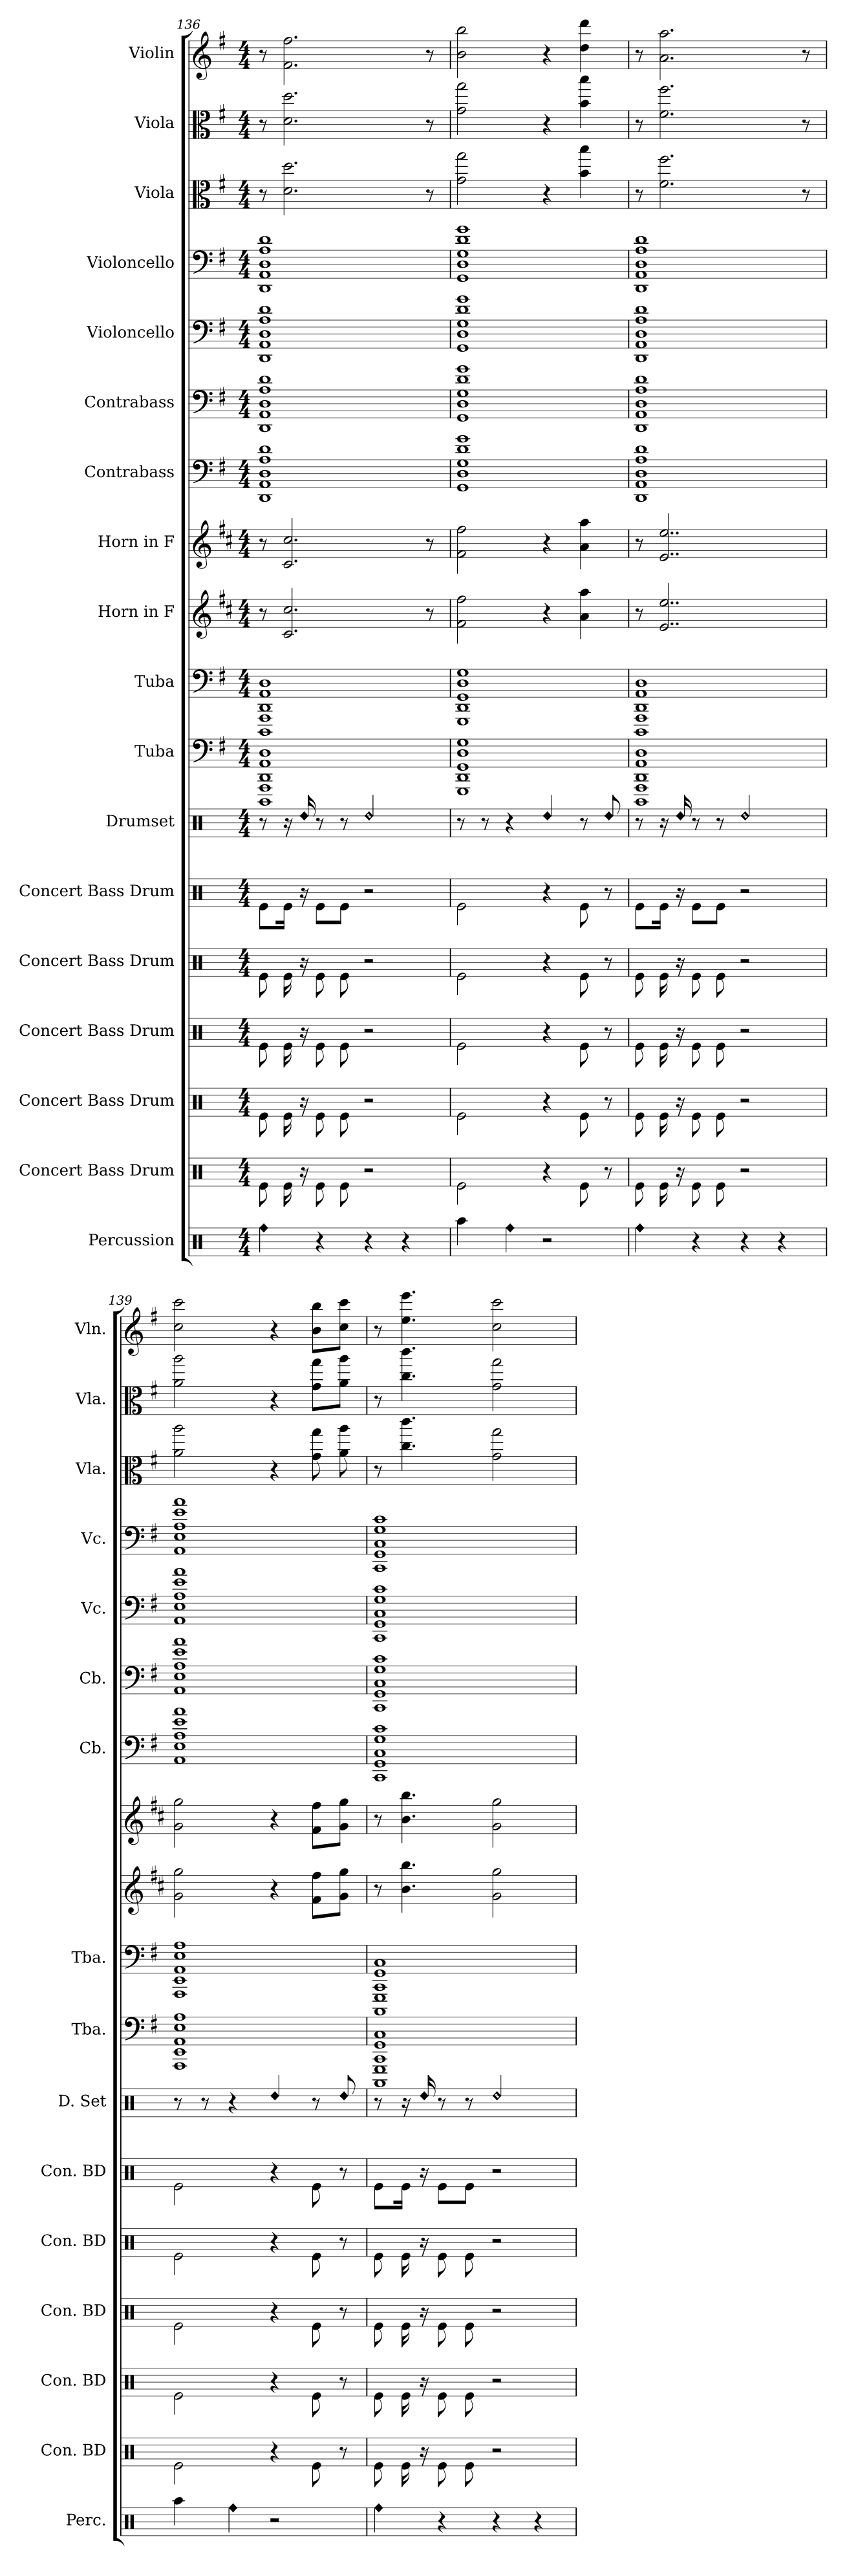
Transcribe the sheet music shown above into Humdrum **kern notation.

**kern	**kern	**kern	**kern	**kern	**kern	**kern	**kern	**kern	**kern	**kern	**kern	**kern	**kern	**kern	**kern	**kern	**kern
*part18	*part17	*part16	*part15	*part14	*part13	*part12	*part11	*part10	*part9	*part8	*part7	*part6	*part5	*part4	*part3	*part2	*part1
*staff18	*staff17	*staff16	*staff15	*staff14	*staff13	*staff12	*staff11	*staff10	*staff9	*staff8	*staff7	*staff6	*staff5	*staff4	*staff3	*staff2	*staff1
*I"Percussion	*I"Concert Bass Drum	*I"Concert Bass Drum	*I"Concert Bass Drum	*I"Concert Bass Drum	*I"Concert Bass Drum	*I"Drumset	*I"Tuba	*I"Tuba	*I"Horn in F	*I"Horn in F	*I"Contrabass	*I"Contrabass	*I"Violoncello	*I"Violoncello	*I"Viola	*I"Viola	*I"Violin
*I'Perc.	*I'Con. BD	*I'Con. BD	*I'Con. BD	*I'Con. BD	*I'Con. BD	*I'D. Set	*I'Tba.	*I'Tba.	*	*	*I'Cb.	*I'Cb.	*I'Vc.	*I'Vc.	*I'Vla.	*I'Vla.	*I'Vln.
*clefX	*clefX	*clefX	*clefX	*clefX	*clefX	*clefX	*clefF4	*clefF4	*clefG2	*clefG2	*clefF4	*clefF4	*clefF4	*clefF4	*clefC3	*clefC3	*clefG2
*	*	*	*	*	*	*	*	*	*ITrd4c7	*ITrd4c7	*ITrd7c12	*ITrd7c12	*	*	*	*	*
*k[]	*k[]	*k[]	*k[]	*k[]	*k[]	*k[]	*k[f#]	*k[f#]	*k[f#]	*k[f#]	*k[f#]	*k[f#]	*k[f#]	*k[f#]	*k[f#]	*k[f#]	*k[f#]
*M4/4	*M4/4	*M4/4	*M4/4	*M4/4	*M4/4	*M4/4	*M4/4	*M4/4	*M4/4	*M4/4	*M4/4	*M4/4	*M4/4	*M4/4	*M4/4	*M4/4	*M4/4
=136	=136	=136	=136	=136	=136	=136	=136	=136	=136	=136	=136	=136	=136	=136	=136	=136	=136
!LO:N:head=diamond	!	!	!	!	!	!	!	!	!	!	!	!	!	!	!	!	!
4Rff\	8Re\	8Re\	8Re\	8Re\	8Re\L	8r	1DDD 1AAA 1DD 1AA 1D	1DDD 1AAA 1DD 1AA 1D	8r	8r	1DDD 1AAA 1DD 1AA 1D	1DDD 1AAA 1DD 1AA 1D	1DD 1AA 1D 1A 1d	1DD 1AA 1D 1A 1d	8r	8r	8r
.	16Re\	16Re\	16Re\	16Re\	16Re\Jk	16r	.	.	2.F#/ 2.f#/	2.F#/ 2.f#/	.	.	.	.	2.d\ 2.dd\	2.d\ 2.dd\	2.f#\ 2.ff#\
!	!	!	!	!	!	!LO:N:head=diamond	!	!	!	!	!	!	!	!	!	!	!
.	16r	16r	16r	16r	16r	16Rdd/	.	.	.	.	.	.	.	.	.	.	.
4r	8Re\	8Re\	8Re\	8Re\	8Re\L	8r	.	.	.	.	.	.	.	.	.	.	.
.	8Re\	8Re\	8Re\	8Re\	8Re\J	8r	.	.	.	.	.	.	.	.	.	.	.
!	!	!	!	!	!	!LO:N:head=diamond	!	!	!	!	!	!	!	!	!	!	!
4r	2r	2r	2r	2r	2r	2Rdd/	.	.	.	.	.	.	.	.	.	.	.
4r	.	.	.	.	.	.	.	.	.	.	.	.	.	.	.	.	.
.	.	.	.	.	.	.	.	.	8r	8r	.	.	.	.	8r	8r	8r
=137	=137	=137	=137	=137	=137	=137	=137	=137	=137	=137	=137	=137	=137	=137	=137	=137	=137
4Raa\	2Re\	2Re\	2Re\	2Re\	2Re\	8r	1GGG 1DD 1GG 1D 1G	1GGG 1DD 1GG 1D 1G	2B\ 2b\	2B\ 2b\	1GGG 1DD 1GG 1D 1G	1GGG 1DD 1GG 1D 1G	1GG 1D 1G 1d 1g	1GG 1D 1G 1d 1g	2g\ 2gg\	2g\ 2gg\	2b\ 2bb\
.	.	.	.	.	.	8r	.	.	.	.	.	.	.	.	.	.	.
!LO:N:head=diamond	!	!	!	!	!	!	!	!	!	!	!	!	!	!	!	!	!
4Rff\	.	.	.	.	.	4r	.	.	.	.	.	.	.	.	.	.	.
!	!	!	!	!	!	!LO:N:head=diamond	!	!	!	!	!	!	!	!	!	!	!
2r	4r	4r	4r	4r	4r	4Rdd/	.	.	4r	4r	.	.	.	.	4r	4r	4r
.	8Re\	8Re\	8Re\	8Re\	8Re\	8r	.	.	4d\ 4dd\	4d\ 4dd\	.	.	.	.	4b\ 4bb\	4b\ 4bb\	4dd\ 4ddd\
!	!	!	!	!	!	!LO:N:head=diamond	!	!	!	!	!	!	!	!	!	!	!
.	8r	8r	8r	8r	8r	8Rdd/	.	.	.	.	.	.	.	.	.	.	.
=138	=138	=138	=138	=138	=138	=138	=138	=138	=138	=138	=138	=138	=138	=138	=138	=138	=138
!LO:N:head=diamond	!	!	!	!	!	!	!	!	!	!	!	!	!	!	!	!	!
4Rff\	8Re\	8Re\	8Re\	8Re\	8Re\L	8r	1DDD 1AAA 1DD 1AA 1D	1DDD 1AAA 1DD 1AA 1D	8r	8r	1DDD 1AAA 1DD 1AA 1D	1DDD 1AAA 1DD 1AA 1D	1DD 1AA 1D 1A 1d	1DD 1AA 1D 1A 1d	8r	8r	8r
.	16Re\	16Re\	16Re\	16Re\	16Re\Jk	16r	.	.	2..A/ 2..a/	2..A/ 2..a/	.	.	.	.	2.f#\ 2.ff#\	2.f#\ 2.ff#\	2.a\ 2.aa\
!	!	!	!	!	!	!LO:N:head=diamond	!	!	!	!	!	!	!	!	!	!	!
.	16r	16r	16r	16r	16r	16Rdd/	.	.	.	.	.	.	.	.	.	.	.
4r	8Re\	8Re\	8Re\	8Re\	8Re\L	8r	.	.	.	.	.	.	.	.	.	.	.
.	8Re\	8Re\	8Re\	8Re\	8Re\J	8r	.	.	.	.	.	.	.	.	.	.	.
!	!	!	!	!	!	!LO:N:head=diamond	!	!	!	!	!	!	!	!	!	!	!
4r	2r	2r	2r	2r	2r	2Rdd/	.	.	.	.	.	.	.	.	.	.	.
4r	.	.	.	.	.	.	.	.	.	.	.	.	.	.	.	.	.
.	.	.	.	.	.	.	.	.	.	.	.	.	.	.	8r	8r	8r
!!LO:PB:g=z
=139	=139	=139	=139	=139	=139	=139	=139	=139	=139	=139	=139	=139	=139	=139	=139	=139	=139
4Raa\	2Re\	2Re\	2Re\	2Re\	2Re\	8r	1AAA 1EE 1AA 1E 1A	1AAA 1EE 1AA 1E 1A	2c\ 2cc\	2c\ 2cc\	1AAA 1EE 1AA 1E 1A	1AAA 1EE 1AA 1E 1A	1AA 1E 1A 1e 1a	1AA 1E 1A 1e 1a	2a\ 2aa\	2a\ 2aa\	2cc\ 2ccc\
.	.	.	.	.	.	8r	.	.	.	.	.	.	.	.	.	.	.
!LO:N:head=diamond	!	!	!	!	!	!	!	!	!	!	!	!	!	!	!	!	!
4Rff\	.	.	.	.	.	4r	.	.	.	.	.	.	.	.	.	.	.
!	!	!	!	!	!	!LO:N:head=diamond	!	!	!	!	!	!	!	!	!	!	!
2r	4r	4r	4r	4r	4r	4Rdd/	.	.	4r	4r	.	.	.	.	4r	4r	4r
.	8Re\	8Re\	8Re\	8Re\	8Re\	8r	.	.	8B\ 8b\L	8B\ 8b\L	.	.	.	.	8g\ 8gg\	8g\ 8gg\L	8b\ 8bb\L
!	!	!	!	!	!	!LO:N:head=diamond	!	!	!	!	!	!	!	!	!	!	!
.	8r	8r	8r	8r	8r	8Rdd/	.	.	8c\ 8cc\J	8c\ 8cc\J	.	.	.	.	8a\ 8aa\	8a\ 8aa\J	8cc\ 8ccc\J
=140	=140	=140	=140	=140	=140	=140	=140	=140	=140	=140	=140	=140	=140	=140	=140	=140	=140
!LO:N:head=diamond	!	!	!	!	!	!	!	!	!	!	!	!	!	!	!	!	!
4Rff\	8Re\	8Re\	8Re\	8Re\	8Re\L	8r	1CCC 1GGG 1CC 1GG 1C	1CCC 1GGG 1CC 1GG 1C	8r	8r	1CCC 1GGG 1CC 1GG 1C	1CCC 1GGG 1CC 1GG 1C	1CC 1GG 1C 1G 1c	1CC 1GG 1C 1G 1c	8r	8r	8r
.	16Re\	16Re\	16Re\	16Re\	16Re\Jk	16r	.	.	4.e\ 4.ee\	4.e\ 4.ee\	.	.	.	.	4.cc\ 4.ccc\	4.cc\ 4.ccc\	4.ee\ 4.eee\
!	!	!	!	!	!	!LO:N:head=diamond	!	!	!	!	!	!	!	!	!	!	!
.	16r	16r	16r	16r	16r	16Rdd/	.	.	.	.	.	.	.	.	.	.	.
4r	8Re\	8Re\	8Re\	8Re\	8Re\L	8r	.	.	.	.	.	.	.	.	.	.	.
.	8Re\	8Re\	8Re\	8Re\	8Re\J	8r	.	.	.	.	.	.	.	.	.	.	.
!	!	!	!	!	!	!LO:N:head=diamond	!	!	!	!	!	!	!	!	!	!	!
4r	2r	2r	2r	2r	2r	2Rdd/	.	.	2c\ 2cc\	2c\ 2cc\	.	.	.	.	2g\ 2gg\	2g\ 2gg\	2cc\ 2ccc\
4r	.	.	.	.	.	.	.	.	.	.	.	.	.	.	.	.	.
=	=	=	=	=	=	=	=	=	=	=	=	=	=	=	=	=	=
*-	*-	*-	*-	*-	*-	*-	*-	*-	*-	*-	*-	*-	*-	*-	*-	*-	*-
